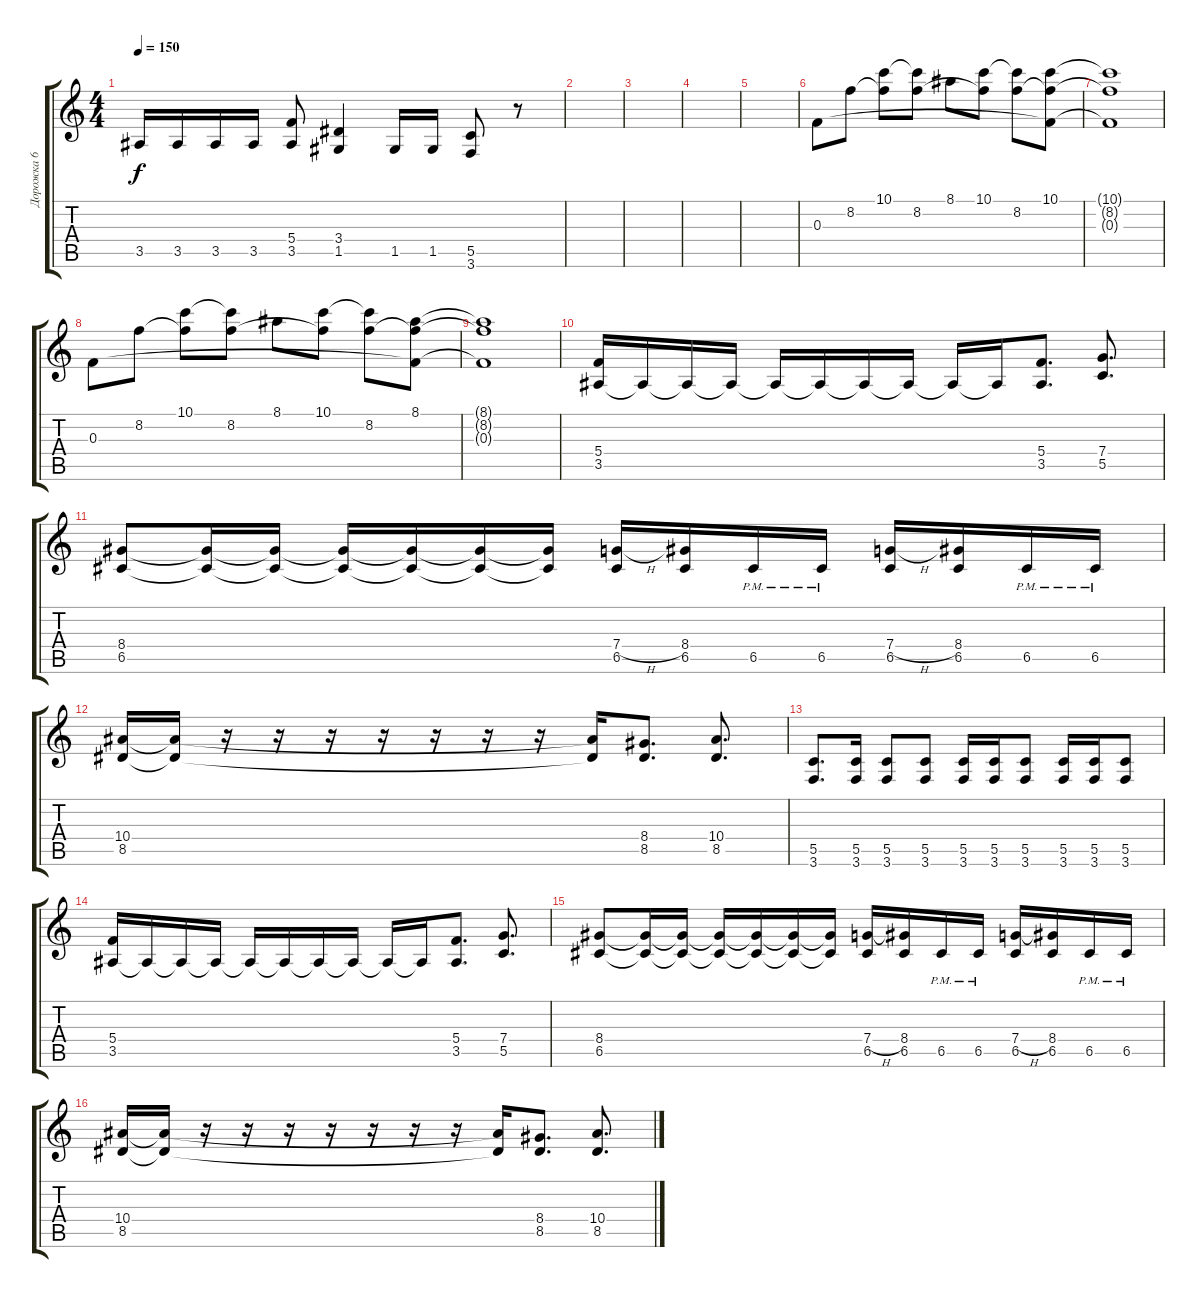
\track ("Дорожка 6" "Дорожка 6") {instrument distortionguitar}
\staff {score tabs}
\tuning (D4 A3 F3 C3 G2 D2) {hide}
\ts (4 4)
\tempo 150
\clef g2
\ks c
3.5.16{dy f} 3.5.16 3.5.16 3.5.16 (5.4 3.5).8 (3.4 1.5).4 1.5.16 1.5.16 (5.5 3.6).8 r.8 |
|
|
|
|
0.3.8 8.2.8 (10.1 8.2{t}).8 (10.1{t} 8.2).8 8.1.8 (10.1 8.2{t}).8 (10.1{t} 8.2).8 (10.1 8.2{t} 0.3{t}).8 |
(10.1{t} 8.2{t} 0.3{t}).1 |
0.3.8 8.2.8 (10.1 8.2{t}).8 (10.1{t} 8.2).8 8.1.8 (10.1 8.2{t}).8 (10.1{t} 8.2).8 (8.1 8.2{t} 0.3{t}).8 |
(8.1{t} 8.2{t} 0.3{t}).1 |
(5.4 3.5).16 3.5{t}.16 3.5{t}.16 3.5{t}.16 3.5{t}.16 3.5{t}.16 3.5{t}.16 3.5{t}.16 3.5{t}.16 3.5{t}.16 (5.4 3.5).8{d} (7.4 5.5).8{d} |
(8.4 6.5).8 (8.4{t} 6.5{t}).16 (8.4{t} 6.5{t}).16 (8.4{t} 6.5{t}).16 (8.4{t} 6.5{t}).16 (8.4{t} 6.5{t}).16 (8.4{t} 6.5{t}).16 (7.4{h} 6.5).16 (8.4 6.5).16 6.5{pm}.16 6.5{pm}.16 (7.4{h} 6.5).16 (8.4 6.5).16 6.5{pm}.16 6.5{pm}.16 |
(10.4 8.5).16 (10.4{t} 8.5{t}).16 r.16 r.16 r.16 r.16 r.16 r.16 r.16 (10.4{t} 8.5{t}).16 (8.4 8.5).8{d} (10.4 8.5).8{d} |
(5.5 3.6).8{d} (5.5 3.6).16 (5.5 3.6).8 (5.5 3.6).8 (5.5 3.6).16 (5.5 3.6).16 (5.5 3.6).8 (5.5 3.6).16 (5.5 3.6).16 (5.5 3.6).8 |
(5.4 3.5).16 3.5{t}.16 3.5{t}.16 3.5{t}.16 3.5{t}.16 3.5{t}.16 3.5{t}.16 3.5{t}.16 3.5{t}.16 3.5{t}.16 (5.4 3.5).8{d} (7.4 5.5).8{d} |
(8.4 6.5).8 (8.4{t} 6.5{t}).16 (8.4{t} 6.5{t}).16 (8.4{t} 6.5{t}).16 (8.4{t} 6.5{t}).16 (8.4{t} 6.5{t}).16 (8.4{t} 6.5{t}).16 (7.4{h} 6.5).16 (8.4 6.5).16 6.5{pm}.16 6.5{pm}.16 (7.4{h} 6.5).16 (8.4 6.5).16 6.5{pm}.16 6.5{pm}.16 |
(10.4 8.5).16 (10.4{t} 8.5{t}).16 r.16 r.16 r.16 r.16 r.16 r.16 r.16 (10.4{t} 8.5{t}).16 (8.4 8.5).8{d} (10.4 8.5).8{d}
